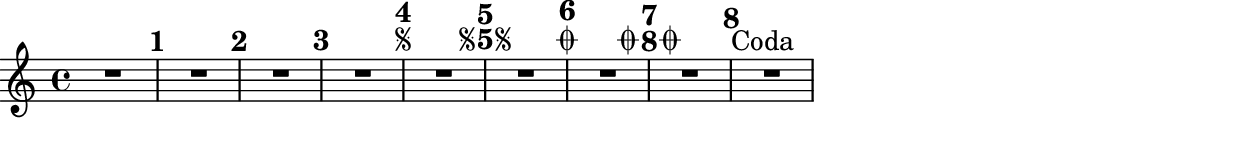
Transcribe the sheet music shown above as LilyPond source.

%% Generated by lilypond-book
%% Options: [exampleindent=10.16\mm,indent=0\mm,line-width=160\mm,paper-height=845.047\pt,paper-width=597.508\pt,papersize='(cons (* 597.508 pt) (* 845.047 pt))]
\include "lilypond-book-preamble.ly"


% ****************************************************************
% Start cut-&-pastable-section
% ****************************************************************

#(ly:set-option 'eps-box-padding 3.000000)



\paper {
  #(set-paper-size '(cons (* 597.508 pt) (* 845.047 pt)))
  indent = 0\mm
  line-width = 160\mm
  % offset the left padding, also add 1mm as lilypond creates cropped
  % images with a little space on the right
  line-width = #(- line-width (* mm  3.000000) (* mm 1))
}

\layout {
  
}




% ****************************************************************
% ly snippet:
% ****************************************************************
\sourcefilename "/lilypond-2.25.15/input/regression/mark-tracking-conflict-specific-rehearsal-mark.ly"
\sourcefileline 0
\version "2.23.6"
#(ly:set-option 'warning-as-error #t)

\header {
  texidoc = "LilyPond issues warnings when @code{\\mark @var{n}}
conflicts with certain other simultaneous marks, and engraves only the
first.

Rehearsal marks 1 to @tie{}3 should appear alone.  Rehearsal marks 4
to@tie{}9 should appear with various performance marks."
}

\layout {
  \context {
    \Score
    rehearsalMarkFormatter = #format-mark-numbers
  }
}

\parallelMusic upper,lower {
  R1 \mark 1    |
  R1 \mark "A!" |
  #(ly:expect-warning (ly:translate-cpp-warning-scheme
                       "conflict with event: `%s'") "rehearsal-mark-event")
  #(ly:expect-warning (ly:translate-cpp-warning-scheme
                       "discarding event: `%s'") "ad-hoc-mark-event")

  R1 \mark 2        |
  R1 \mark \default |
  %% no warning

  R1 \mark 3 |
  R1 \mark 9 |
  #(ly:expect-warning (ly:translate-cpp-warning-scheme
                       "conflict with event: `%s'") "rehearsal-mark-event")
  #(ly:expect-warning (ly:translate-cpp-warning-scheme
                       "discarding event: `%s'") "rehearsal-mark-event")

  R1 \mark 4 |
  R1 \segnoMark \default |
  %% no warning

  R1 \mark 5 |
  R1 \segnoMark 5 |
  %% no warning

  R1 \mark 6 |
  R1 \codaMark \default |
  %% no warning

  R1 \mark 7 |
  R1 \codaMark 8 |
  %% no warning

  R1 \mark 8 |
  R1 \sectionLabel "Coda" |
  %% no warning

  R1 |
  R1 |
}

\new Staff <<
  \new Voice \upper
  \new Voice \lower
>>



% ****************************************************************
% end ly snippet
% ****************************************************************
